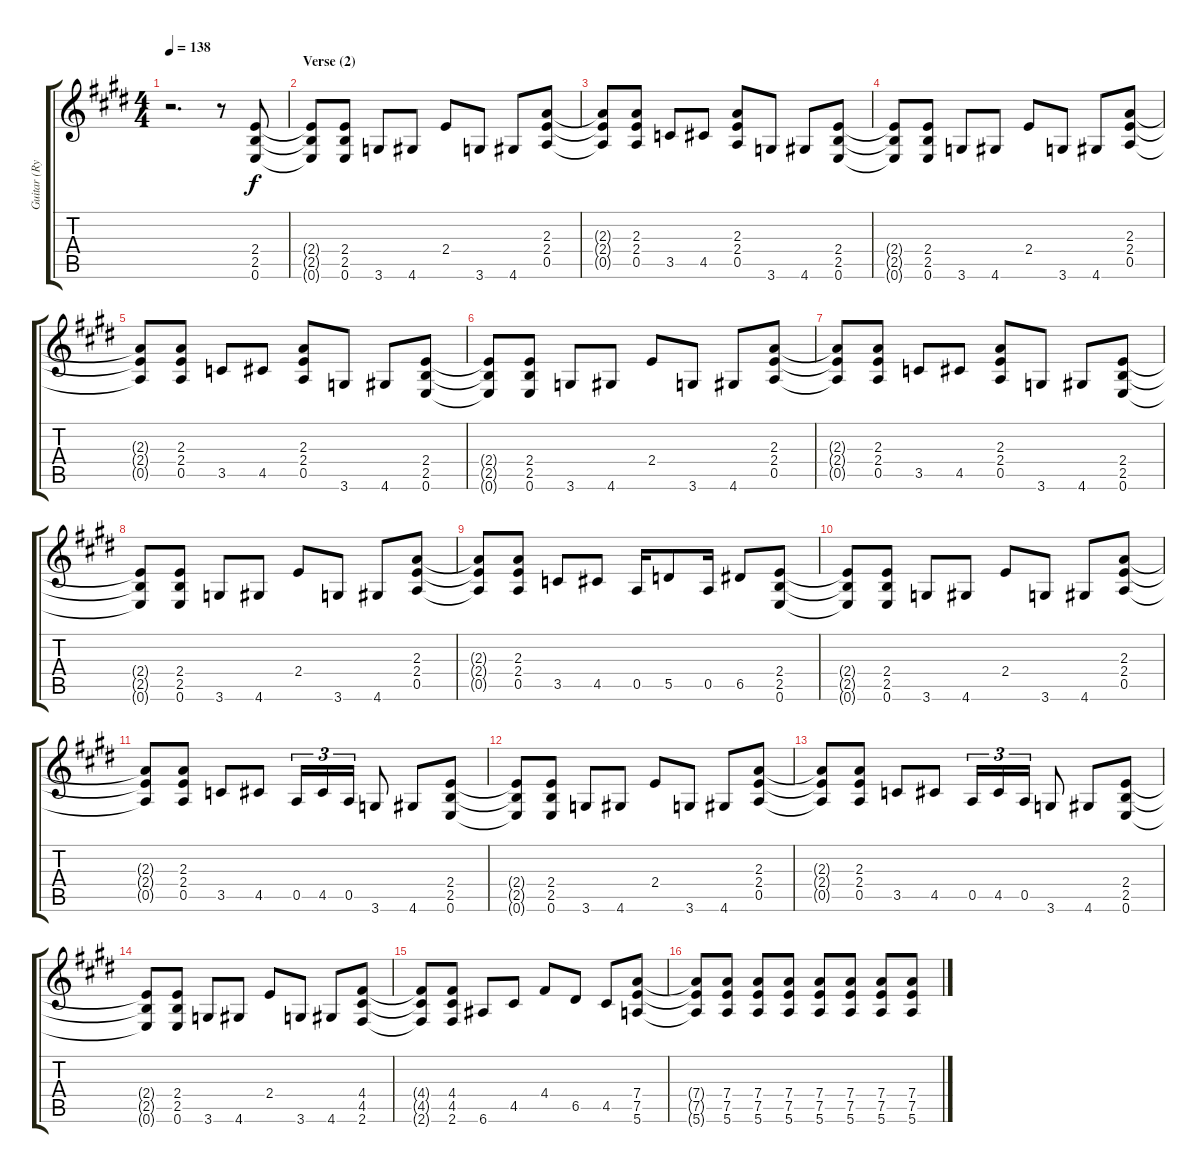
\track ("Guitar (Rythym)" "Guitar (Ry") {instrument overdrivenguitar}
\staff {score tabs}
\tuning (E4 B3 G3 D3 A2 E2) {hide}
\ts (4 4)
\tempo 138
\clef g2
\ks e
r.2{d dy f} r.8 (2.4 2.5 0.6).8 |
\section ("" "Verse (2)")
(2.4{t} 2.5{t} 0.6{t}).8 (2.4 2.5 0.6).8 3.6.8 4.6.8 2.4.8 3.6.8 4.6.8 (2.3 2.4 0.5).8 |
(2.3{t} 2.4{t} 0.5{t}).8 (2.3 2.4 0.5).8 3.5.8 4.5.8 (2.3 2.4 0.5).8 3.6.8 4.6.8 (2.4 2.5 0.6).8 |
(2.4{t} 2.5{t} 0.6{t}).8 (2.4 2.5 0.6).8 3.6.8 4.6.8 2.4.8 3.6.8 4.6.8 (2.3 2.4 0.5).8 |
(2.3{t} 2.4{t} 0.5{t}).8 (2.3 2.4 0.5).8 3.5.8 4.5.8 (2.3 2.4 0.5).8 3.6.8 4.6.8 (2.4 2.5 0.6).8 |
(2.4{t} 2.5{t} 0.6{t}).8 (2.4 2.5 0.6).8 3.6.8 4.6.8 2.4.8 3.6.8 4.6.8 (2.3 2.4 0.5).8 |
(2.3{t} 2.4{t} 0.5{t}).8 (2.3 2.4 0.5).8 3.5.8 4.5.8 (2.3 2.4 0.5).8 3.6.8 4.6.8 (2.4 2.5 0.6).8 |
(2.4{t} 2.5{t} 0.6{t}).8 (2.4 2.5 0.6).8 3.6.8 4.6.8 2.4.8 3.6.8 4.6.8 (2.3 2.4 0.5).8 |
(2.3{t} 2.4{t} 0.5{t}).8 (2.3 2.4 0.5).8 3.5.8 4.5.8 0.5.16 5.5.8 0.5.16 6.5.8 (2.4 2.5 0.6).8 |
(2.4{t} 2.5{t} 0.6{t}).8 (2.4 2.5 0.6).8 3.6.8 4.6.8 2.4.8 3.6.8 4.6.8 (2.3 2.4 0.5).8 |
(2.3{t} 2.4{t} 0.5{t}).8 (2.3 2.4 0.5).8 3.5.8 4.5.8 0.5.16{tu (3 2)} 4.5.16{tu (3 2)} 0.5.16{tu (3 2)} 3.6.8 4.6.8 (2.4 2.5 0.6).8 |
(2.4{t} 2.5{t} 0.6{t}).8 (2.4 2.5 0.6).8 3.6.8 4.6.8 2.4.8 3.6.8 4.6.8 (2.3 2.4 0.5).8 |
(2.3{t} 2.4{t} 0.5{t}).8 (2.3 2.4 0.5).8 3.5.8 4.5.8 0.5.16{tu (3 2)} 4.5.16{tu (3 2)} 0.5.16{tu (3 2)} 3.6.8 4.6.8 (2.4 2.5 0.6).8 |
(2.4{t} 2.5{t} 0.6{t}).8 (2.4 2.5 0.6).8 3.6.8 4.6.8 2.4.8 3.6.8 4.6.8 (4.4 4.5 2.6).8 |
(4.4{t} 4.5{t} 2.6{t}).8 (4.4 4.5 2.6).8 6.6.8 4.5.8 4.4.8 6.5.8 4.5.8 (7.4 7.5 5.6).8 |
(7.4{t} 7.5{t} 5.6{t}).8 (7.4 7.5 5.6).8 (7.4 7.5 5.6).8 (7.4 7.5 5.6).8 (7.4 7.5 5.6).8 (7.4 7.5 5.6).8 (7.4 7.5 5.6).8 (7.4 7.5 5.6).8
